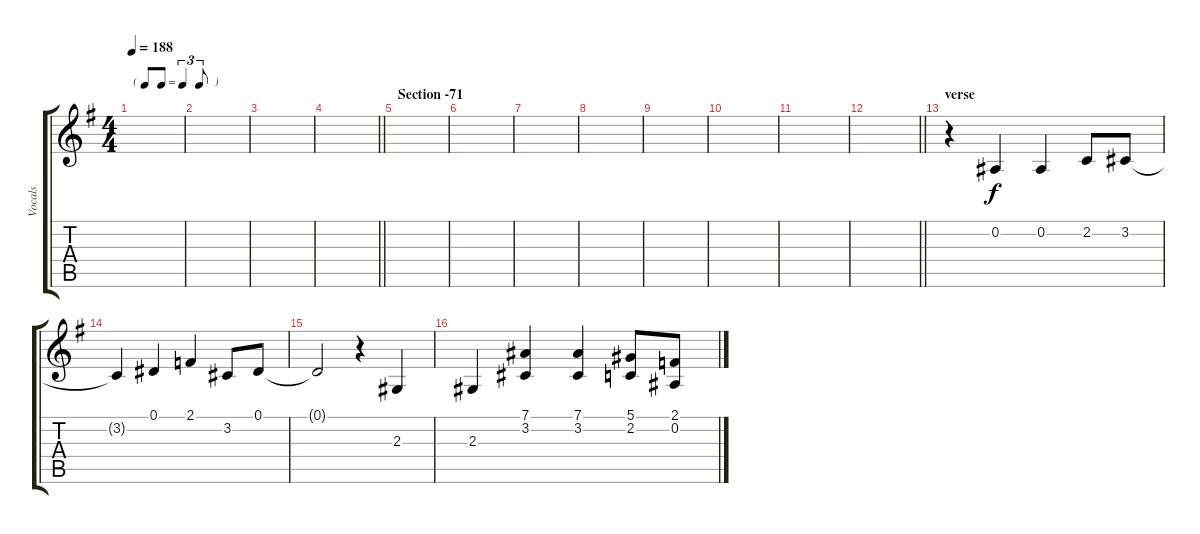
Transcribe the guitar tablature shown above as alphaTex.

\track ("Vocals" "Vocals") {instrument oboe}
\staff {score tabs}
\tuning (Eb4 Bb3 Gb3 Db3 Ab2 Eb2) {hide}
\ts (4 4)
\tf triplet8th
\tempo 188
\clef g2
\ks g
|
|
|
\barLineRight lightlight
|
\section ("" "Section -71")
|
|
|
|
|
|
|
\barLineRight lightlight
|
\section ("" "verse")
r.4 0.2.4 0.2.4 2.2.8 3.2.8 |
3.2{t}.4 0.1.4 2.1.4 3.2.8 0.1.8 |
0.1{t}.2 r.4 2.3.4 |
2.3.4 (7.1 3.2).4 (7.1 3.2).4 (5.1 2.2).8 (2.1 0.2).8
